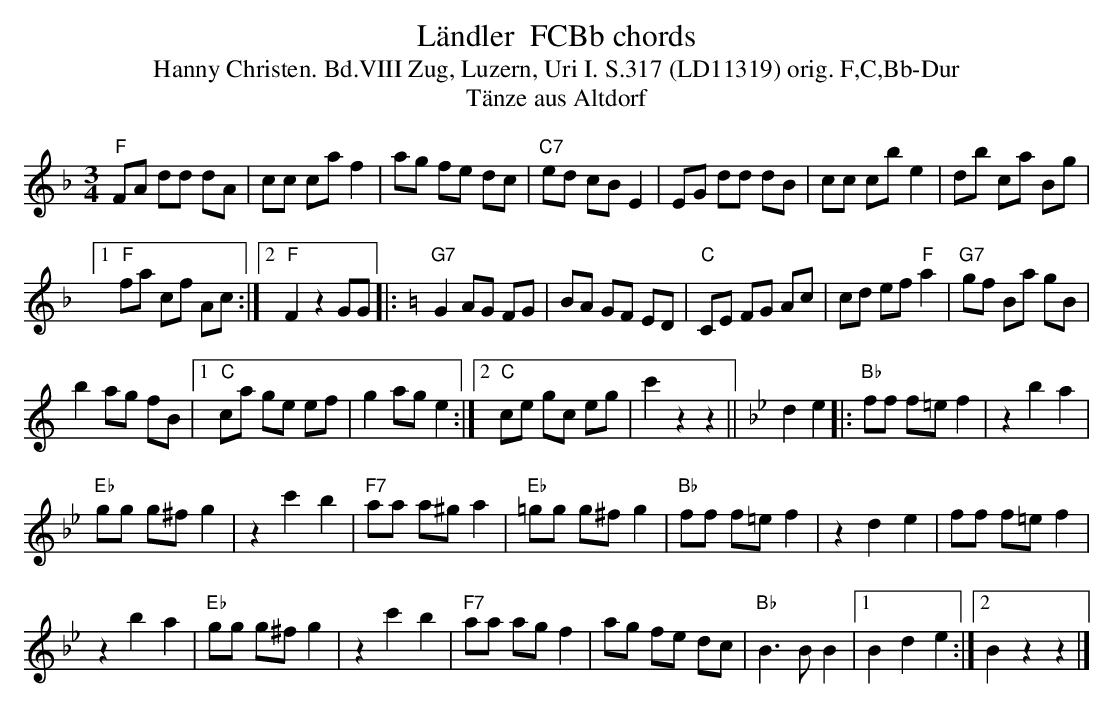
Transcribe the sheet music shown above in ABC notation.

X:1
T: L\"andler  FCBb chords
T:Hanny Christen. Bd.VIII Zug, Luzern, Uri I. S.317 (LD11319) orig. F,C,Bb-Dur
T: T\"anze aus Altdorf
M:3/4
L:1/8
K:F %%MIDI gchordon
"F"FA dd dA | cc ca f2 | ag fe dc | "C7"ed cB E2 | EG dd dB | cc cb e2 | db ca Bg |1
"F"fa cf Ac :|2 "F"F2z2 GG |: [K:C] "G7"G2 AG FG | BA GF ED | "C"CE FG Ac | cd ef "F"a2 | "G7"gf Ba gB |
b2 ag fB |1 "C"ca ge ef | g2 ag e2 :|2 "C"ce gc eg | c'2 z2z2 || [K:Bb] d2e2 |: "Bb"ff f=e f2 | z2b2a2 |
"Eb"gg g^f g2 | z2 c'2b2 | "F7"aa a^g a2 | "Eb"=gg g^f g2 | "Bb"ff f=e f2 | z2d2e2 | ff f=e f2 |
z2b2a2 | "Eb"gg g^f g2 | z2c'2b2 | "F7"aa ag f2 | ag fe dc | "Bb"B3B B2 |1 B2d2e2 :|2 B2z2z2 |]
